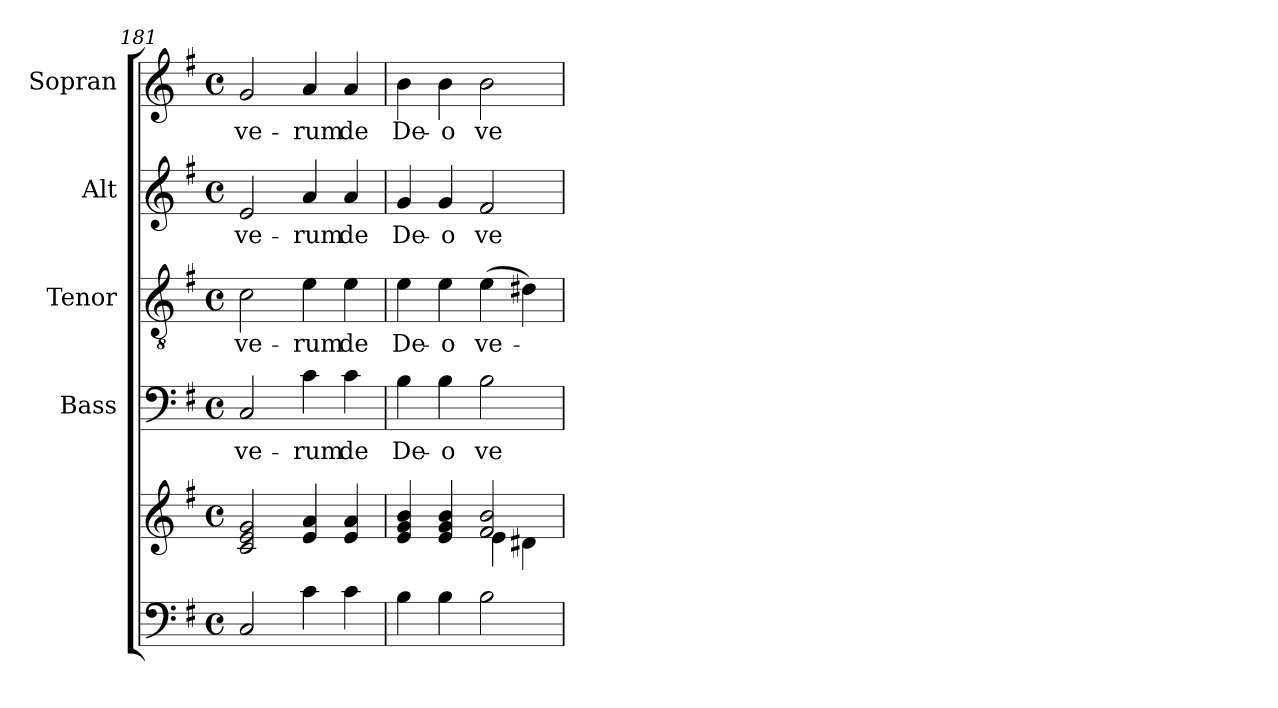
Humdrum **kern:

**kern	**kern	**kern	**text	**kern	**text	**kern	**text	**kern	**text
*part5	*part5	*part4	*part4	*part3	*part3	*part2	*part2	*part1	*part1
*staff6	*staff5	*staff4	*staff4	*staff3	*staff3	*staff2	*staff2	*staff1	*staff1
*	*	*I"Bass	*	*I"Tenor	*	*I"Alt	*	*I"Sopran	*
*	*	*I'B.	*	*I'T.	*	*I'A.	*	*I'S.	*
*clefF4	*clefG2	*clefF4	*	*clefGv2	*	*clefG2	*	*clefG2	*
*k[f#]	*k[f#]	*k[f#]	*	*k[f#]	*	*k[f#]	*	*k[f#]	*
*G:	*G:	*G:	*	*G:	*	*G:	*	*G:	*
*M4/4	*M4/4	*M4/4	*	*M4/4	*	*M4/4	*	*M4/4	*
*met(c)	*met(c)	*met(c)	*	*met(c)	*	*met(c)	*	*met(c)	*
=181	=181	=181	=181	=181	=181	=181	=181	=181	=181
!	!	!	!LO:LY:b	!	!LO:LY:b	!	!LO:LY:b	!	!LO:LY:b
2C/	2c/ 2e/ 2g/	2C/	ve-	2c\	ve-	2e/	ve-	2g/	ve-
!	!	!	!LO:LY:b	!	!LO:LY:b	!	!LO:LY:b	!	!LO:LY:b
4c\	4e/ 4a/	4c\	-rum	4e\	-rum	4a/	-rum	4a/	-rum
!	!	!	!LO:LY:b	!	!LO:LY:b	!	!LO:LY:b	!	!LO:LY:b
4c\	4e/ 4a/	4c\	de	4e\	de	4a/	de	4a/	de
=182	=182	=182	=182	=182	=182	=182	=182	=182	=182
*	*^	*	*	*	*	*	*	*	*
!	!	!	!	!LO:LY:b	!	!LO:LY:b	!	!LO:LY:b	!	!LO:LY:b
4B\	4e/ 4g/ 4b/	2ryy	4B\	De-	4e\	De-	4g/	De-	4b\	De-
!	!	!	!	!LO:LY:b	!	!LO:LY:b	!	!LO:LY:b	!	!LO:LY:b
4B\	4e/ 4g/ 4b/	.	4B\	-o	4e\	-o	4g/	-o	4b\	-o
!	!	!	!	!LO:LY:b	!	!LO:LY:b	!	!LO:LY:b	!	!LO:LY:b
2B\	2f#/ 2b/	4e\	2B\	ve-	(>4e\	ve-	2f#/	ve-	2b\	ve-
.	.	4d#X\	.	.	4d#X\)	.	.	.	.	.
*	*v	*v	*	*	*	*	*	*	*	*
=	=	=	=	=	=	=	=	=	=
*-	*-	*-	*-	*-	*-	*-	*-	*-	*-
